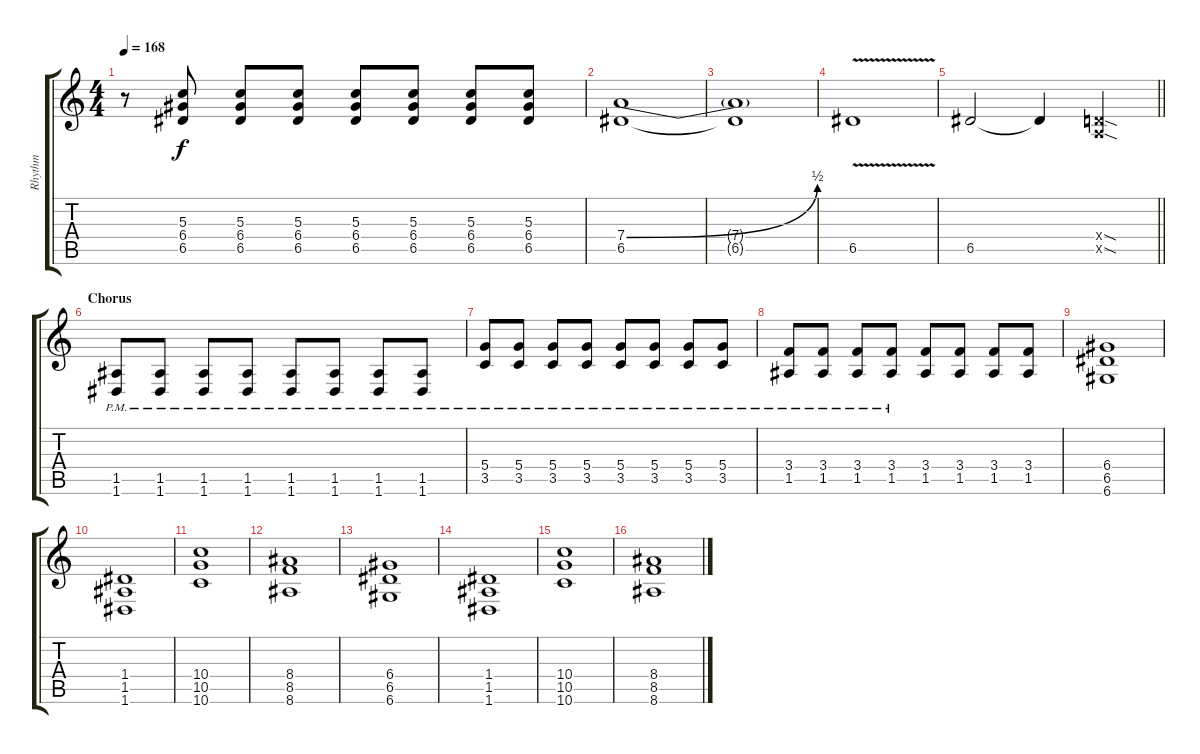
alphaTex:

\track ("Rhythm" "Rhythm") {instrument distortionguitar}
\staff {score tabs}
\tuning (E4 B3 G3 D3 A2 D2) {hide}
\ts (4 4)
\tempo 168
\clef g2
\ks c
r.8{dy f} (5.3 6.4 6.5).8 (5.3 6.4 6.5).8 (5.3 6.4 6.5).8 (5.3 6.4 6.5).8 (5.3 6.4 6.5).8 (5.3 6.4 6.5).8 (5.3 6.4 6.5).8 |
(7.4{be (bend 0 0 60 2)} 6.5).1 |
(7.4{t} 6.5{t}).1 |
6.5{v}.1 |
\barLineRight lightlight
6.5.2 6.5{t}.4 (0.4{sod x} 0.5{sod x}).4 |
\section ("" "Chorus")
(1.5{pm} 1.6{pm}).8 (1.5{pm} 1.6{pm}).8 (1.5{pm} 1.6{pm}).8 (1.5{pm} 1.6{pm}).8 (1.5{pm} 1.6{pm}).8 (1.5{pm} 1.6{pm}).8 (1.5{pm} 1.6{pm}).8 (1.5{pm} 1.6{pm}).8 |
(5.4{pm} 3.5{pm}).8 (5.4{pm} 3.5{pm}).8 (5.4{pm} 3.5{pm}).8 (5.4{pm} 3.5{pm}).8 (5.4{pm} 3.5{pm}).8 (5.4{pm} 3.5{pm}).8 (5.4{pm} 3.5{pm}).8 (5.4{pm} 3.5{pm}).8 |
(3.4{pm} 1.5{pm}).8 (3.4{pm} 1.5{pm}).8 (3.4{pm} 1.5{pm}).8 (3.4{pm} 1.5{pm}).8 (3.4 1.5).8 (3.4 1.5).8 (3.4 1.5).8 (3.4 1.5).8 |
(6.4 6.5 6.6).1 |
(1.4 1.5 1.6).1 |
(10.4 10.5 10.6).1 |
(8.4 8.5 8.6).1 |
(6.4 6.5 6.6).1 |
(1.4 1.5 1.6).1 |
(10.4 10.5 10.6).1 |
(8.4 8.5 8.6).1
